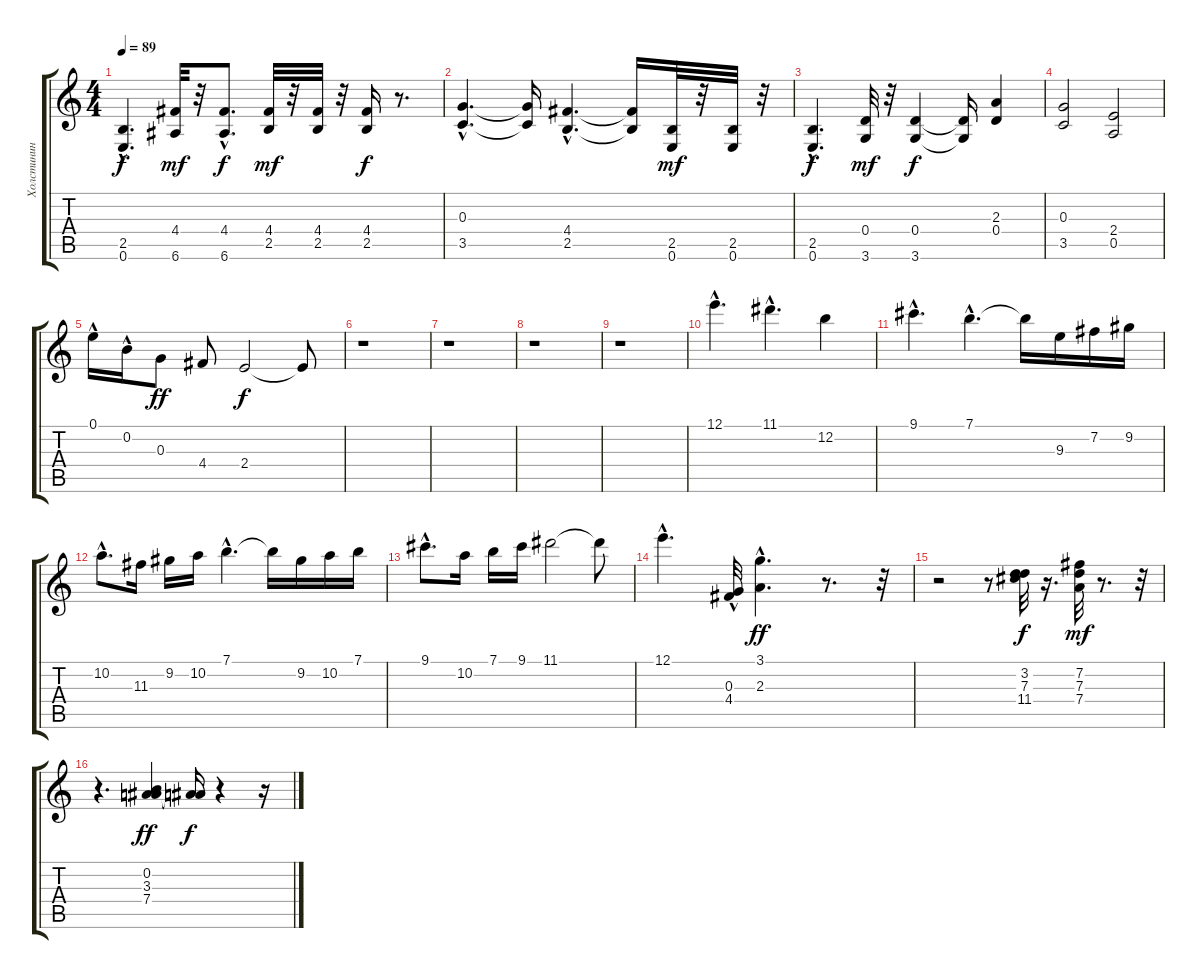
\track ("Холстинин" "Холстинин") {instrument distortionguitar}
\staff {score tabs}
\tuning (E4 B3 G3 D3 A2 E2) {hide}
\ts (4 4)
\tempo 89
\clef g2
\ks c
(2.5{hac} 0.6{hac}).4{d dy f} (4.4 6.6).32{dy mf} r.32 (4.4{hac} 6.6{hac}).8{d dy f} (4.4 2.5).32{dy mf} r.32 (4.4 2.5).32 r.32 (4.4 2.5).16{dy f} r.8{d} |
(0.3{hac} 3.5{hac}).4{d} (0.3{t} 3.5{t}).16 (4.4{hac} 2.5{hac}).4{d} (4.4{t} 2.5{t}).16 (2.5 0.6).32{dy mf} r.32 (2.5 0.6).32 r.32 |
(2.5{hac} 0.6{hac}).4{d dy f} (0.4 3.6).32{dy mf} r.32 (0.4 3.6).4{dy f} (0.4{t} 3.6{t}).16 (2.3 0.4).4 |
(0.3 3.5).2 (2.4 0.5).2 |
0.1{hac}.16{instrument acousticguitarsteel} 0.2{hac}.16 0.3.8{dy ff} 4.4.8 2.4.2{dy f} 2.4{t}.8 |
r.1 |
r.1 |
r.1 |
r.1 |
12.1{hac}.4{d instrument distortionguitar} 11.1{hac}.4{d} 12.2.4 |
9.1{hac}.4{d} 7.1{hac}.4{d} 7.1{t}.16 9.3.16 7.2.16 9.2.16 |
10.2{hac}.8{d} 11.3.16 9.2.16 10.2.16 7.1{hac}.4{d} 7.1{t}.16 9.2.16 10.2.16 7.1.16 |
9.1{hac}.8{d} 10.2.16 7.1.16 9.1.16 11.1.2 11.1{t}.8 |
12.1{hac}.4{d} (0.3{hac} 4.4{hac}).32{instrument acousticguitarsteel} (3.1{hac} 2.3{hac}).4{d dy ff} r.8{d} r.32 |
r.2 r.8 (3.2 7.3 11.4).32{dy f} r.16{d} (7.2 7.3 7.4).32{dy mf} r.8{d} r.32 |
r.4{d} (0.2 3.3 7.4).4{dy ff} (3.3{t} 7.4{t}).16{dy f} r.4 r.16
